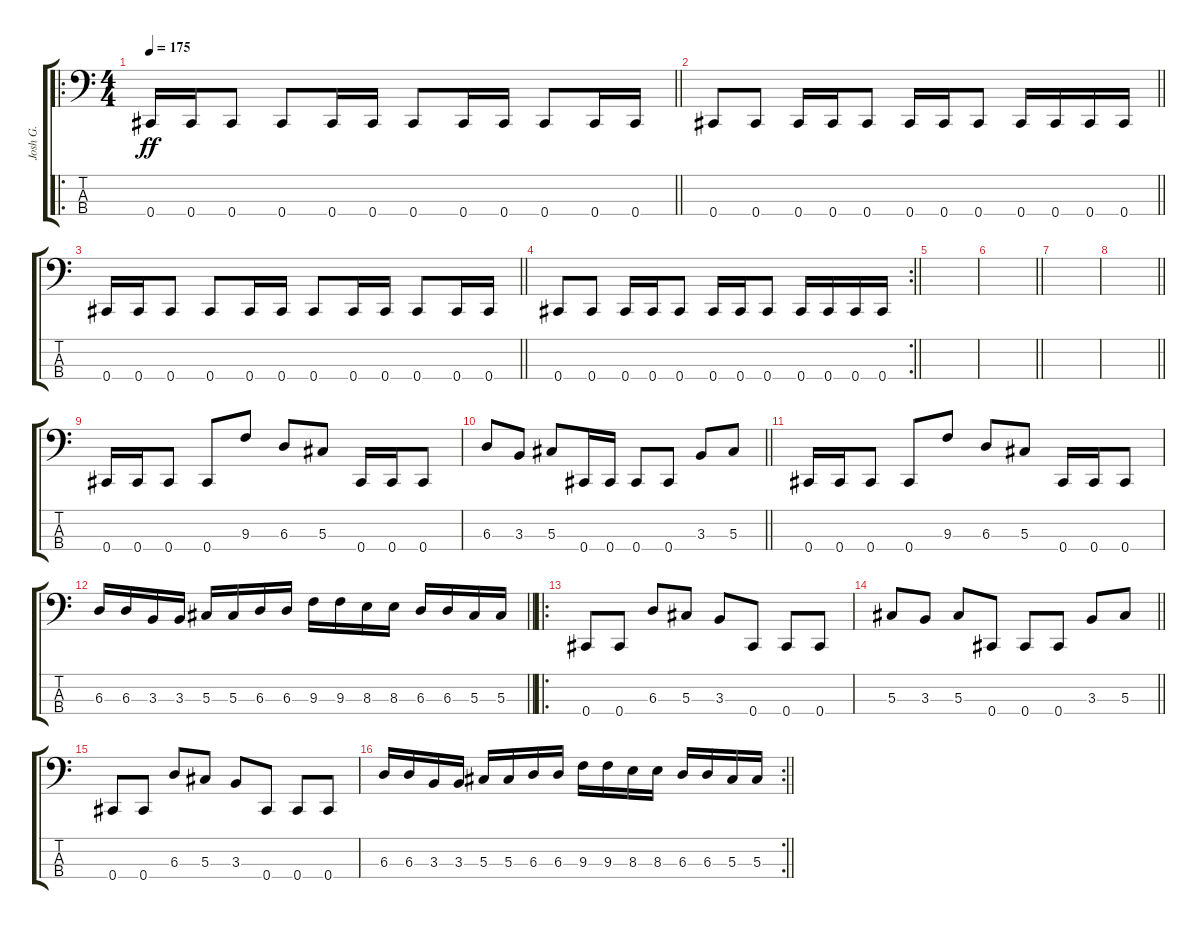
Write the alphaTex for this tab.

\track ("Josh G." "Josh G.") {instrument electricbasspick}
\staff {score tabs}
\tuning (Gb2 Db2 Ab1 Db1) {hide}
\ro
\ts (4 4)
\tempo 175
\clef f4
\barLineRight lightlight
\ks c
0.4.16{dy ff} 0.4.16 0.4.8 0.4.8 0.4.16 0.4.16 0.4.8 0.4.16 0.4.16 0.4.8 0.4.16 0.4.16 |
\barLineRight lightlight
0.4.8 0.4.8 0.4.16 0.4.16 0.4.8 0.4.16 0.4.16 0.4.8 0.4.16 0.4.16 0.4.16 0.4.16 |
\barLineRight lightlight
0.4.16 0.4.16 0.4.8 0.4.8 0.4.16 0.4.16 0.4.8 0.4.16 0.4.16 0.4.8 0.4.16 0.4.16 |
\rc 2
\barLineRight lightlight
0.4.8 0.4.8 0.4.16 0.4.16 0.4.8 0.4.16 0.4.16 0.4.8 0.4.16 0.4.16 0.4.16 0.4.16 |
|
\barLineRight lightlight
|
|
\barLineRight lightlight
|
0.4.16 0.4.16 0.4.8 0.4.8 9.3.8 6.3.8 5.3.8 0.4.16 0.4.16 0.4.8 |
\barLineRight lightlight
6.3.8 3.3.8 5.3.8 0.4.16 0.4.16 0.4.8 0.4.8 3.3.8 5.3.8 |
0.4.16 0.4.16 0.4.8 0.4.8 9.3.8 6.3.8 5.3.8 0.4.16 0.4.16 0.4.8 |
\barLineRight lightlight
6.3.16 6.3.16 3.3.16 3.3.16 5.3.16 5.3.16 6.3.16 6.3.16 9.3.16 9.3.16 8.3.16 8.3.16 6.3.16 6.3.16 5.3.16 5.3.16 |
\ro
0.4.8 0.4.8 6.3.8 5.3.8 3.3.8 0.4.8 0.4.8 0.4.8 |
\barLineRight lightlight
5.3.8 3.3.8 5.3.8 0.4.8 0.4.8 0.4.8 3.3.8 5.3.8 |
0.4.8 0.4.8 6.3.8 5.3.8 3.3.8 0.4.8 0.4.8 0.4.8 |
\rc 2
\barLineRight lightlight
6.3.16 6.3.16 3.3.16 3.3.16 5.3.16 5.3.16 6.3.16 6.3.16 9.3.16 9.3.16 8.3.16 8.3.16 6.3.16 6.3.16 5.3.16 5.3.16
